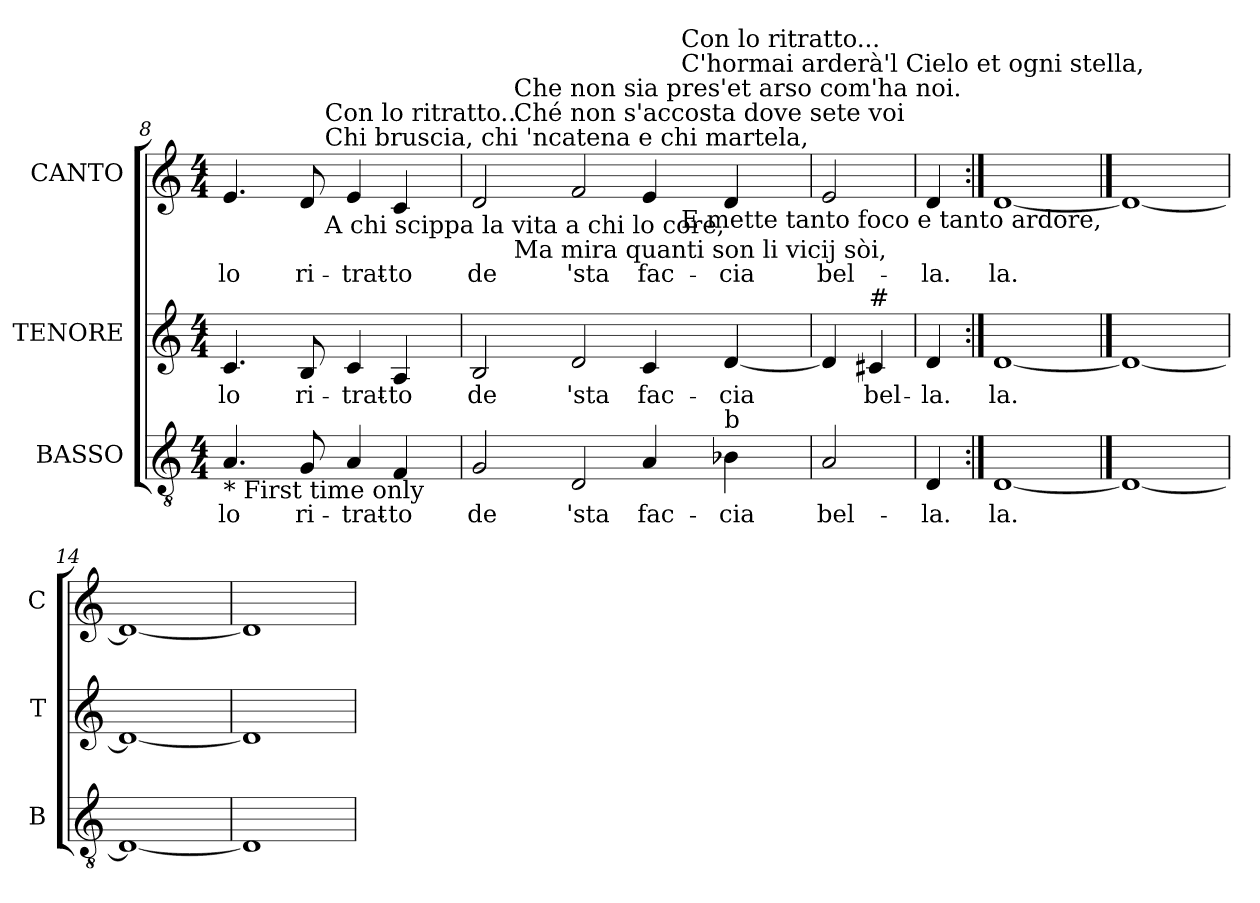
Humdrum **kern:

**kern	**text	**kern	**text	**kern	**text
*part3	*part3	*part2	*part2	*part1	*part1
*staff3	*staff3	*staff2	*staff2	*staff1	*staff1
*I"BASSO	*	*I"TENORE	*	*I"CANTO	*
*I'B	*	*I'T	*	*I'C	*
!!LO:LB:g=z
*clefGv2	*	*clefG2	*	*clefG2	*
*ITrd7c12	*	*	*	*	*
*k[]	*	*k[]	*	*k[]	*
*C:	*	*C:	*	*C:	*
*M4/4	*	*M4/4	*	*M4/4	*
=8	=8	=8	=8	=8	=8
!	!LO:LY:b:color=#000000	!	!	!	!
!	!	!	!LO:LY:b:color=#000000	!	!
!LO:TX:b:t=* First time only	!	!	!	!	!
!	!	!	!	!	!LO:LY:b:color=#000000
*	*	*	*	*^	*
4.AAi/	lo	4.ci/	lo	4.ei/	4ryy	lo
.	.	.	.	.	8ryy	.
!	!LO:LY:b:color=#000000	!	!	!	!	!
!	!	!	!LO:LY:b:color=#000000	!	!	!
!	!	!	!	!	!	!LO:LY:b:color=#000000
8GGi/	ri-	8Bi/	ri-	8di/	32ryy	ri-
.	.	.	.	.	64ryy	.
.	.	.	.	.	512.ryy	.
!	!	!	!	!	!LO:TX:b:t=A chi scippa la vita  a chi lo core,	!
!	!	!	!	!	!LO:TX:t=Chi bruscia, chi 'ncatena e chi martela,	!
!	!	!	!	!	!LO:TX:t=Con lo ritratto...	!
.	.	.	.	.	2ryy	.
!	!LO:LY:b:color=#000000	!	!	!	!	!
!	!	!	!LO:LY:b:color=#000000	!	!	!
!	!	!	!	!	!	!LO:LY:b:color=#000000
4AAi/	-trat-	4ci/	-trat-	4ei/	.	-trat-
!	!LO:LY:b:color=#000000	!	!	!	!	!
!	!	!	!LO:LY:b:color=#000000	!	!	!
!	!	!	!	!	!	!LO:LY:b:color=#000000
4FFi/	-to	4Ai/	-to	4ci/	.	-to
.	.	.	.	.	16ryy	.
.	.	.	.	.	128ryy	.
.	.	.	.	.	256ryy	.
.	.	.	.	.	1024ryy	.
*	*	*	*	*v	*v	*
=9	=9	=9	=9	=9	=9
*	*	*	*	*^	*
!	!LO:LY:b:color=#000000	!	!	!	!	!
*	*	*	*	*v	*v	*
*	*	*	*	*^	*
!	!	!	!LO:LY:b:color=#000000	!	!	!
*	*	*	*	*v	*v	*
*	*	*	*	*^	*
!	!	!	!	!	!	!LO:LY:b:color=#000000
*	*	*	*	*	*^	*
2GGi/	de	2Bi/	de	2di/	8ryy	1ryy	de
.	.	.	.	.	64ryy	.	.
.	.	.	.	.	512ryy	.	.
!	!	!	!	!	!LO:TX:b:t=Ma mira quanti son li vicij sòi,	!	!
!	!	!	!	!	!LO:TX:t=Ché non s'accosta dove sete voi	!	!
!	!	!	!	!	!LO:TX:t=Che non sia pres'et arso com'ha noi.	!	!
.	.	.	.	.	1ryy	.	.
!	!LO:LY:b:color=#000000	!	!	!	!	!	!
!	!	!	!LO:LY:b:color=#000000	!	!	!	!
!	!	!	!	!	!	!	!LO:LY:b:color=#000000
2DDi/	'sta	2di/	'sta	2fi/	.	.	'sta
!	!LO:LY:b:color=#000000	!	!	!	!	!	!
!	!	!	!LO:LY:b:color=#000000	!	!	!	!
!	!	!	!	!	!	!	!LO:LY:b:color=#000000
4AAi/	fac-	4ci/	fac-	4ei/	.	16ryy	fac-
.	.	.	.	.	.	32ryy	.
.	.	.	.	.	.	128ryy	.
!	!	!	!	!	!	!LO:TX:b:t=E mette tanto foco e tanto ardore,	!
!	!	!	!	!	!	!LO:TX:t=C'hormai arderà'l Cielo et ogni stella,	!
!	!	!	!	!	!	!LO:TX:t=Con lo ritratto...	!
.	.	.	.	.	.	4ryy	.
.	.	.	.	.	4ryy	.	.
!	!LO:LY:b:color=#000000	!	!	!	!	!	!
!	!	!	!LO:LY:b:color=#000000	!	!	!	!
!LO:TX:a:t=b	!	!	!	!	!	!	!
!	!	!	!	!	!	!	!LO:LY:b:color=#000000
4BB-i\	-cia	[<4di/	-cia	4di/	.	.	-cia
.	.	.	.	.	.	8ryy	.
.	.	.	.	.	16ryy	.	.
.	.	.	.	.	32ryy	.	.
.	.	.	.	.	.	64.ryy	.
.	.	.	.	.	128..ryy	.	.
*	*	*	*	*v	*v	*v	*
=10	=10	=10	=10	=10	=10
*	*	*	*	*^	*
*	*	*	*	*	*^	*
!	!LO:LY:b:color=#000000	!	!	!	!	!	!
*	*	*	*	*v	*v	*v	*
*	*	*	*	*^	*
*	*	*	*	*	*^	*
!	!	!	!	!	!	!	!LO:LY:b:color=#000000
*	*	*	*	*v	*v	*v	*
2AAi/	bel-	4di/]	.	2ei/	bel-
!	!	!LO:TX:a:t=#	!	!	!
!	!	!	!LO:LY:b:color=#000000	!	!
.	.	4c#i/	bel-	.	.
=11	=11	=11	=11	=11	=11
!	!LO:LY:b:color=#000000	!	!	!	!
!	!	!	!LO:LY:b:color=#000000	!	!
!	!	!	!	!	!LO:LY:b:color=#000000
4DDi/	-la.	4di/	-la.	4di/	-la.
=12:|!	=12:|!	=12:|!	=12:|!	=12:|!	=12:|!
!	!LO:LY:b:color=#000000	!	!	!	!
!	!	!	!LO:LY:b:color=#000000	!	!
!	!	!	!	!	!LO:LY:b:color=#000000
[1DDi	la.	[1di	la.	[1di	la.
==13	==13	==13	==13	==13	==13
1DDi_	.	1di_	.	1di_	.
=14	=14	=14	=14	=14	=14
1DDi_	.	1di_	.	1di_	.
=15	=15	=15	=15	=15	=15
1DDi]	.	1di]	.	1di]	.
=	=	=	=	=	=
*-	*-	*-	*-	*-	*-
